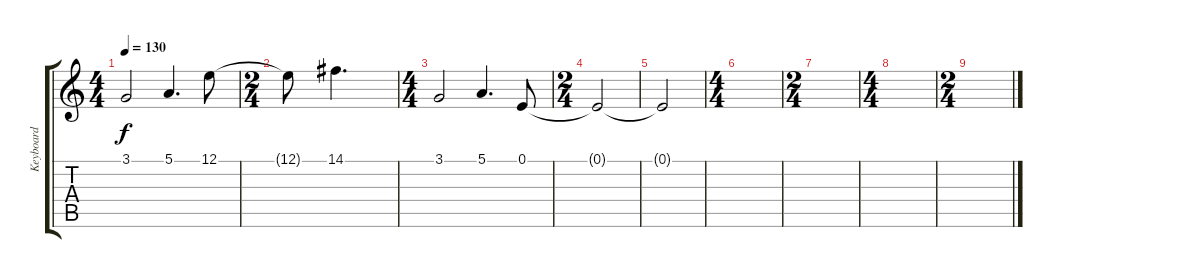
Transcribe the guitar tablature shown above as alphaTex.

\track ("Keyboard" "Keyboard") {instrument pad1newage}
\staff {score tabs}
\tuning (E4 B3 G3 D3 A2 E2) {hide}
\ts (4 4)
\tempo 130
\clef g2
\ks c
3.1.2{dy f} 5.1.4{d} 12.1.8 |
\ts (2 4)
12.1{t}.8 14.1.4{d} |
\ts (4 4)
3.1.2 5.1.4{d} 0.1.8 |
\ts (2 4)
0.1{t}.2 |
0.1{t}.2 |
\ts (4 4)
|
\ts (2 4)
|
\ts (4 4)
|
\ts (2 4)
